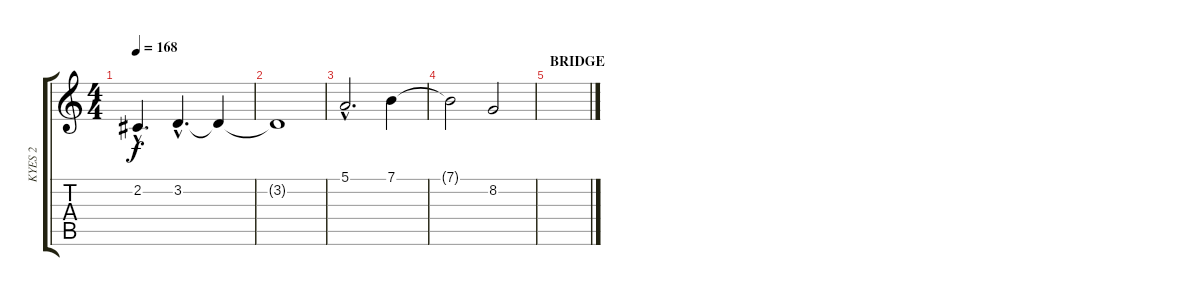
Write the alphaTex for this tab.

\track ("KYES 2" "KYES 2") {instrument percussiveorgan}
\staff {score tabs}
\tuning (E4 B3 G3 D3 A2 E2) {hide}
\ts (4 4)
\tempo 168
\clef g2
\ks c
2.2{hac}.4{d dy f} 3.2{hac}.4{d} 3.2{t}.4 |
3.2{t}.1 |
5.1{hac}.2{d} 7.1.4 |
7.1{t}.2 8.2.2 |
\section ("" "BRIDGE")
